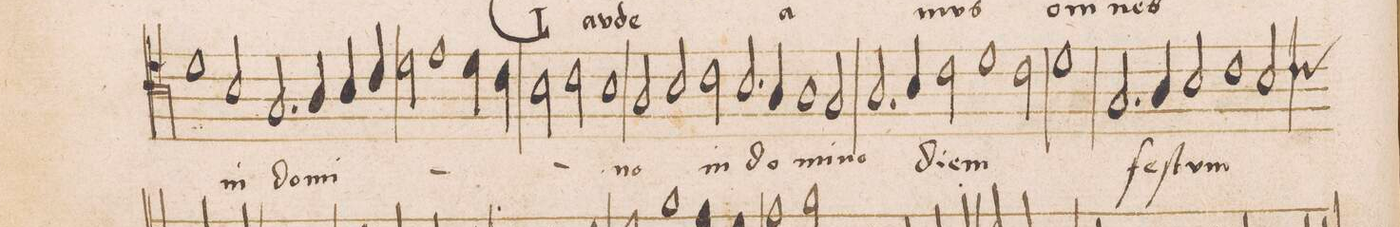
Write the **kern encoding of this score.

**kern	**text	**text
*I"TENOR	*	*
*clefC4	*	*
*k[]	*	*
*met(C|)	*	*
*M2/1	*	*
1d	.	.
=7-	=7-	=7-
2B/	in	.
2.G/	Do-	.
4A/	-mi-	.
4B/	.	.
4c/	.	.
=8-	=8-	=8-
2d\	.	.
1e	.	.
4d\	.	.
4c\	.	.
=9-	=9-	=9-
2B\	.	.
2c\	.	.
1B	.	.
=10-	=10-	=10-
2A/	-no	.
2B/	.	.
2c\	in	.
2.B/	do-	.
=11-	=11-	=11-
4A/	.	.
1A	-mi-	.
2G/	-no	.
=12-	=12-	=12-
2.A/	.	.
4B/	di-	.
2c\	-em	.
1d\	.	.
=13-	=13-	=13-
2c\	.	.
1d	.	.
=14-	=14-	=14-
2.G/	feſ-	.
4A/	.	.
2B/	-tum	.
1c\	.	.
=15-	=15-	=15-
*custos:c	*	*
2B/	.	.
*-	*-	*-
